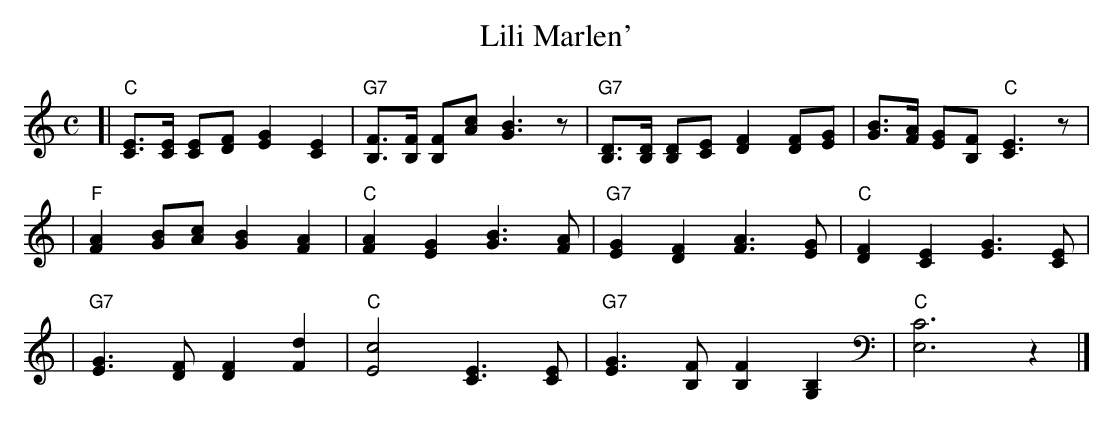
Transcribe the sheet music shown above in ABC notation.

X:1
T: Lili Marlen'
M: C
L: 1/8
K: C
[| "C"[EC]>[EC] [EC][FD] [G2E2] [E2C2] | "G7"[FB,]>[FB,] [FB,][cA] [B3G3]z \
|  "G7"[DB,]>[DB,] [DB,][EC] [F2D2] [FD][GE] | [BG]>[AF] [GE][FB,] "C"[E3C3]z |
|  "F"[A2F2] [BG][cA] [B2G2] [A2F2] | "C"[A2F2][G2E2] [B3G3] [AF] \
|  "G7"[G2E2] [F2D2] [A3F3] [GE] | "C"[F2D2] [E2C2] [G3E3] [EC] |
|  "G7"[G3E3] [FD] [F2D2] [d2F2] | "C"[c4E4] [E3C3] [EC] \
|  "G7"[G3E3] [FB,] [F2B,2] [B,2G,2] | "C"[C6E,6] z2 |]
